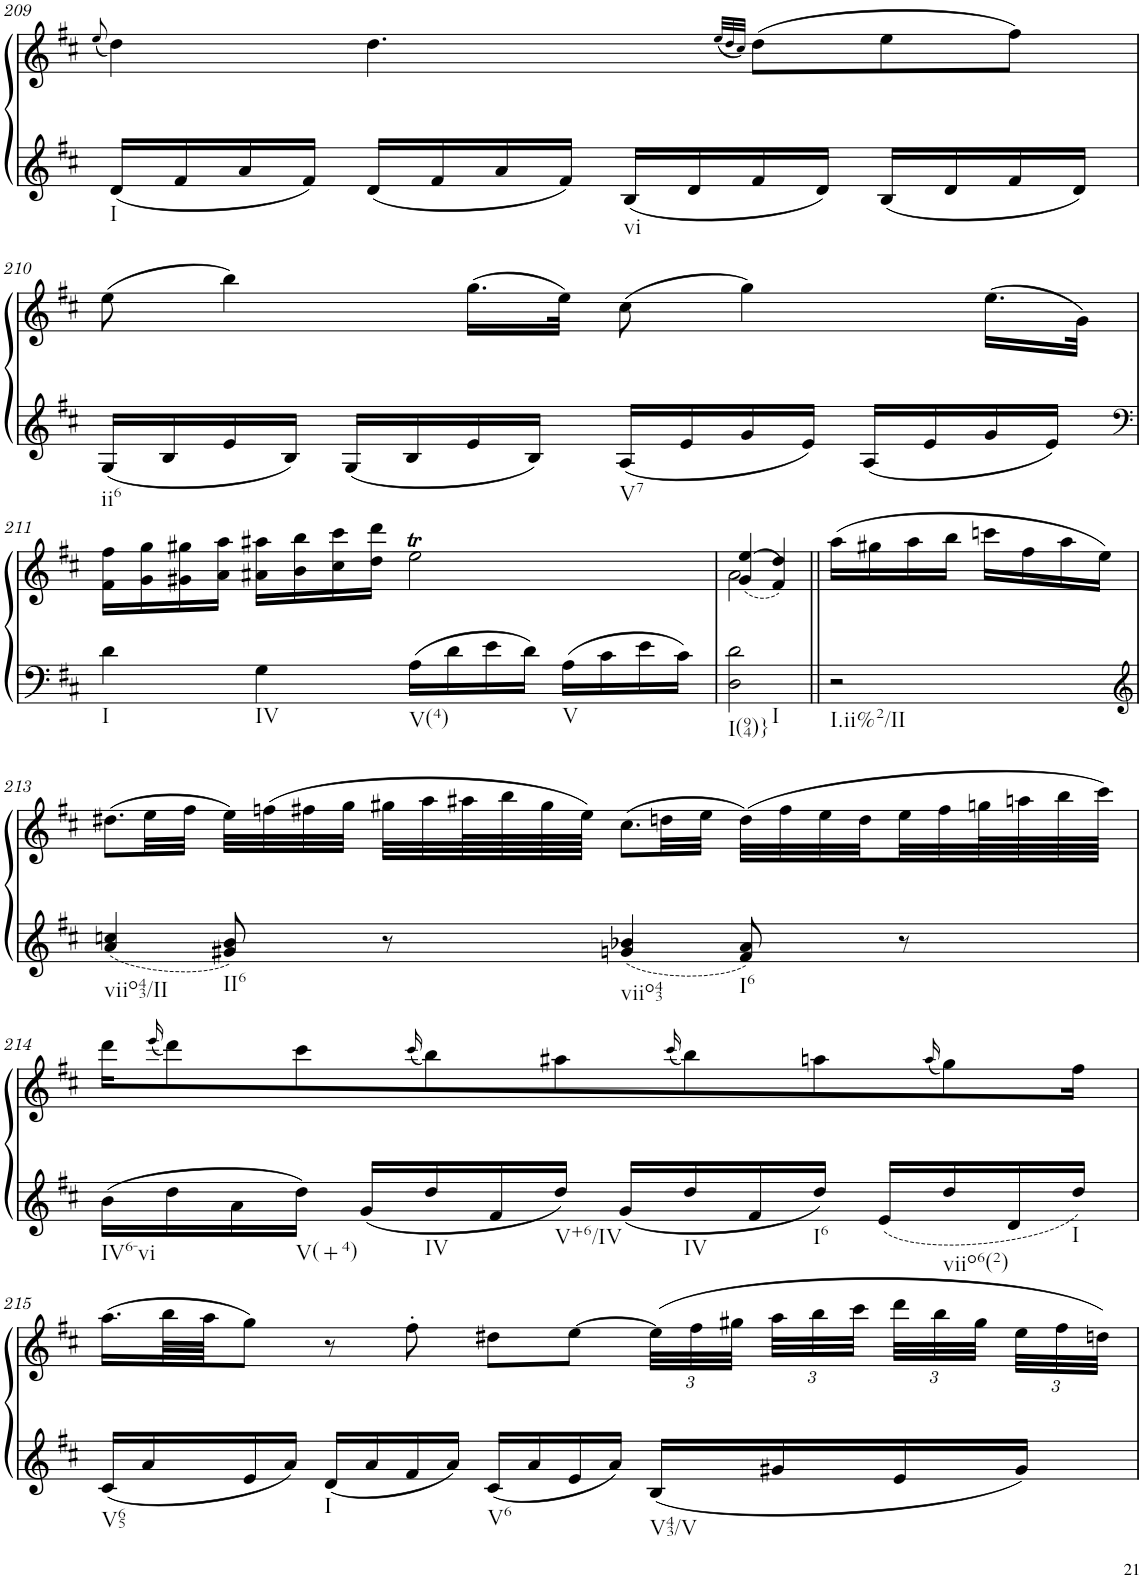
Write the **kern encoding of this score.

**kern	**kern
*part1	*part1
*staff2	*staff1
*I"unbenannt2	*
!!LO:PB:g=z
*clefG2	*clefG2
*k[f#c#]	*k[f#c#]
*M2/2	*M2/2
*met(c|)	*met(c|)
=209	=209
.	(8qee/
!LO:TX:b:t=I	!
16d/LL	4dd\)
16f#/	.
16a/	.
16f#/JJ	.
16d/LL	4.dd\
16f#/	.
16a/	.
16f#/JJ	.
!LO:TX:b:t=vi	!
16B/LL	.
16d/	.
.	(32qee/LLL
.	32qdd/
.	32qcc#/JJJ)
16f#/	(8dd\L
16d/JJ	.
16B/LL	8ee\
16d/	.
16f#/	8ff#\J)
16d/JJ	.
!!LO:LB:g=z
=210	=210
!LO:TX:b:t=ii6	!
16G/LL	(8ee\
16B/	.
16e/	4bb\)
16B/JJ	.
16G/LL	.
16B/	.
16e/	(16.gg\LL
16B/JJ	.
.	32ee\JJk)
!LO:TX:b:t=V7	!
16A/LL	(8cc#\
16e/	.
16g/	4gg\)
16e/JJ	.
16A/LL	.
16e/	.
16g/	(16.ee\LL
16e/JJ	.
.	32g\JJk)
!!LO:LB:g=z
=211	=211
*clefF4	*
!LO:TX:b:t=I	!
4d\	16f#\ 16ff#\LL
.	16g\ 16gg\
.	16g#X\ 16gg#X\
.	16a\ 16aa\JJ
!LO:TX:b:t=IV	!
4G\	16a#X\ 16aa#X\LL
.	16b\ 16bb\
.	16cc#\ 16ccc#\
.	16dd\ 16ddd\JJ
!LO:TX:b:t=V(4)	!
16A\LL	2eeT\
16d\	.
16e\	.
16d\JJ	.
!LO:TX:b:t=V	!
16A\LL	.
16c#\	.
16e\	.
16c#\JJ	.
=212	=212
*	*^
!LO:TX:b:t=I(94)}	!	!
!LO:TX:b:t=I	!	!
2D\ 2d\	((<4g/ 4ee/	2a\
.	4f#/ 4dd/))	.
*	*v	*v
=212X25||	=212X25||
!LO:TX:b:t=I.ii%2/II	!
2r	(16aa\LL
.	16gg#X\
.	16aa\
.	16bb\JJ
.	16cccn\LL
.	16ff#\
.	16aa\
.	16ee\JJ)
!!LO:LB:g=z
=213	=213
*clefG2	*
!LO:TX:b:t=viio43/II	!
4a/ 4ccn/	(8.dd#X\L
.	32ee\LL
.	32ff#\JJJ
!LO:TX:b:t=II6	!
8g#X/ 8b/	32ee\LLL)
.	(32ffn\
.	32ff#X\
.	32gg\JJJ
8r	32gg#X\LLL
.	32aa\
.	64aa#X\L
.	64bb\
.	64gg#\
.	64ee\JJJJ)
!LO:TX:b:t=viio43	!
4gn/ 4b-X/	(8.cc#\L
.	32ddn\LL
.	32ee\JJJ
!LO:TX:b:t=I6	!
8f#/ 8a/	(32dd\LLL)
.	32ff#\
.	32ee\
.	32dd\
8r	32ee\
.	32ff#\
.	64ggn\L
.	64aan\
.	64bb\
.	64ccc#\JJJJ)
!!LO:LB:g=z
=214	=214
!LO:TX:b:t=IV6-vi	!
16b\LL	16ddd\KL
.	(16qeee/
16dd\	8ddd\)
16a\	.
!LO:TX:b:t=V(+4)	!
16dd\JJ	8ccc#\
16g/LL	.
.	(16qccc#/
!LO:TX:b:t=IV	!
16dd/	8bb\)
16f#/	.
!LO:TX:b:t=V+6/IV	!
16dd/JJ	8aa#X\
16g/LL	.
.	(16qccc#/
!LO:TX:b:t=IV	!
16dd/	8bb\)
16f#/	.
!LO:TX:b:t=I6	!
16dd/JJ	8aan\
16e/LL	.
.	(16qaa/
!LO:TX:b:t=viio6(2)	!
16dd/	8gg\)
16d/	.
!LO:TX:b:t=I	!
16dd/JJ	16ff#\Jk
!!LO:LB:g=z
=215	=215
!LO:TX:b:t=V65	!
16c#/LL	(16.aa\LL
16a/	.
.	64bb\LL
.	64aa\JJJ
16e/	8gg\J)
16a/JJ	.
!LO:TX:b:t=I	!
16d/LL	8r
16a/	.
16f#/	8ff#'\
16a/JJ	.
!LO:TX:b:t=V6	!
16c#/LL	8dd#X\L
16a/	.
16e/	[8ee\J
16a/JJ	.
*	*Xbrackettup
!LO:TX:b:t=V43/V	!
16B/LL	(48ee\LLL]
.	48ff#\
.	48gg#X\JJJ
16g#X/	48aa\LLL
.	48bb\
.	48ccc#\JJJ
16e/	48ddd\LLL
.	48bb\
.	48gg#\JJJ
16g#/JJ	48ee\LLL
.	48ff#\
.	48ddn\JJJ)
=	=
*-	*-
